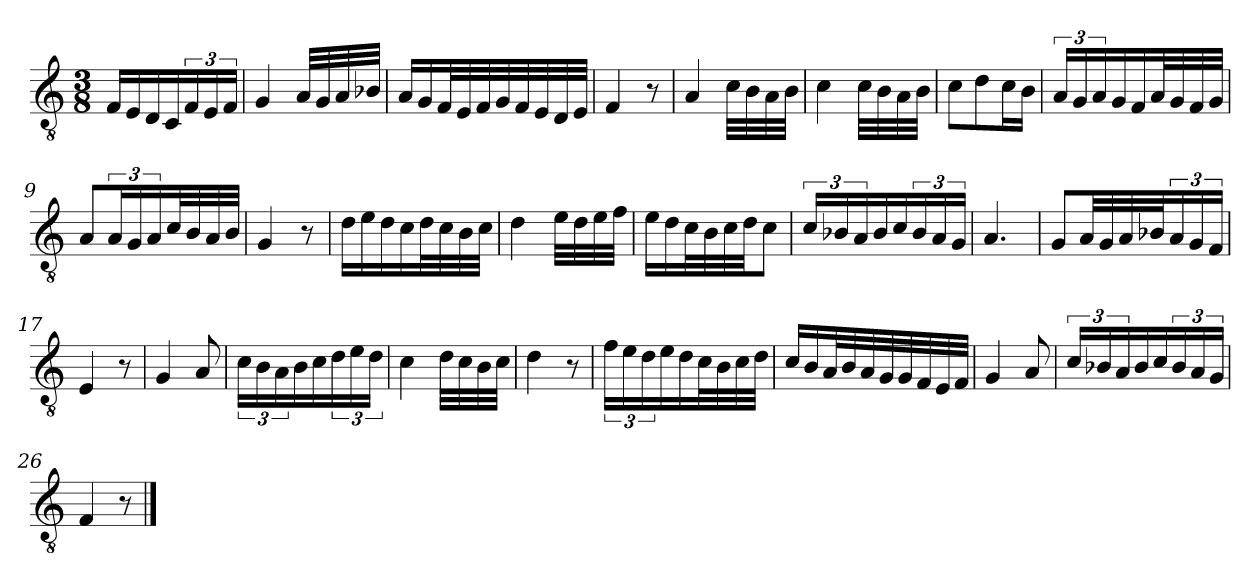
**kern
*part1
*staff1
*clefGv2
*k[]
*C:
*M3/8
=1
16F/LL
16E/
16D/
16C/
24F/
24E/
24F/JJ
=2
4G/
32A/LLL
32G/
32A/
32B-X/JJJ
=3
16A/LL
16G/
32F/L
32E/
32F/
32G/
32F/
32E/
32D/
32E/JJJ
=4
4F/
8r
=5
4A/
32c\LLL
32B\
32A\
32B\JJJ
=6
4c\
32c\LLL
32B\
32A\
32B\JJJ
=7
8c\L
8d\
16c\L
16B\JJ
!!LO:LB:g=z
=8
24A/LL
24G/
24A/
16G/
16F/
32A/L
32G/
32F/
32G/JJJ
=9
8A/L
24A/L
24G/
24A/
32c/L
32B/
32A/
32B/JJJ
=10
4G/
8r
=11
16d\LL
16e\
16d\
16c\
32d\L
32c\
32B\
32c\JJJ
=12
4d\
32e\LLL
32d\
32e\
32f\JJJ
=13
16e\LL
16d\
32c\L
32B\
32c\
32d\JJ
8c\J
=14
24c/LL
24B-X/
24A/
16B-/
16c/
24B-/
24A/
24G/JJ
!!LO:LB:g=z
=15
4.A/
=16
8G/L
32A/LL
32G/
32A/
32B-i/J
24A/
24G/
24F/JJ
=17
4E/
8r
=18
4G/
8A/
=19
24c\LL
24B\
24A\
16B\
16c\
24d\
24e\
24d\JJ
=20
4c\
32d\LLL
32c\
32B\
32c\JJJ
=21
4d\
8r
=22
24f\LL
24e\
24d\
16e\
16d\
32c\L
32B\
32c\
32d\JJJ
!!LO:LB:g=z
=23
16c/LL
16B/
32A/L
32B/
32A/
32G/
32G/
32F/
32E/
32F/JJJ
=24
4G/
8A/
=25
24c/LL
24B-X/
24A/
16B-/
16c/
24B-/
24A/
24G/JJ
=26
4F/
8r
==
*-
